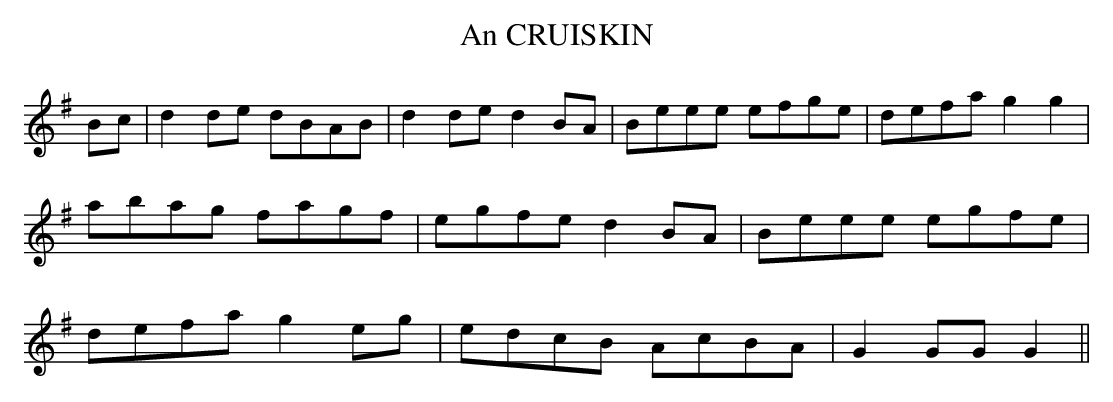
X:1
T:CRUISKIN, An\
past O'Neill (a "native speaker")\
M:4/4\
L:1/8\
K:G\
Bc|d2de dBAB|d2de d2BA|Beee efge|defa g2 g2|abag fagf|\
egfe d2 BA|Beee egfe|defa g2 eg|edcB AcBA|G2 GG G2||\
\
\
